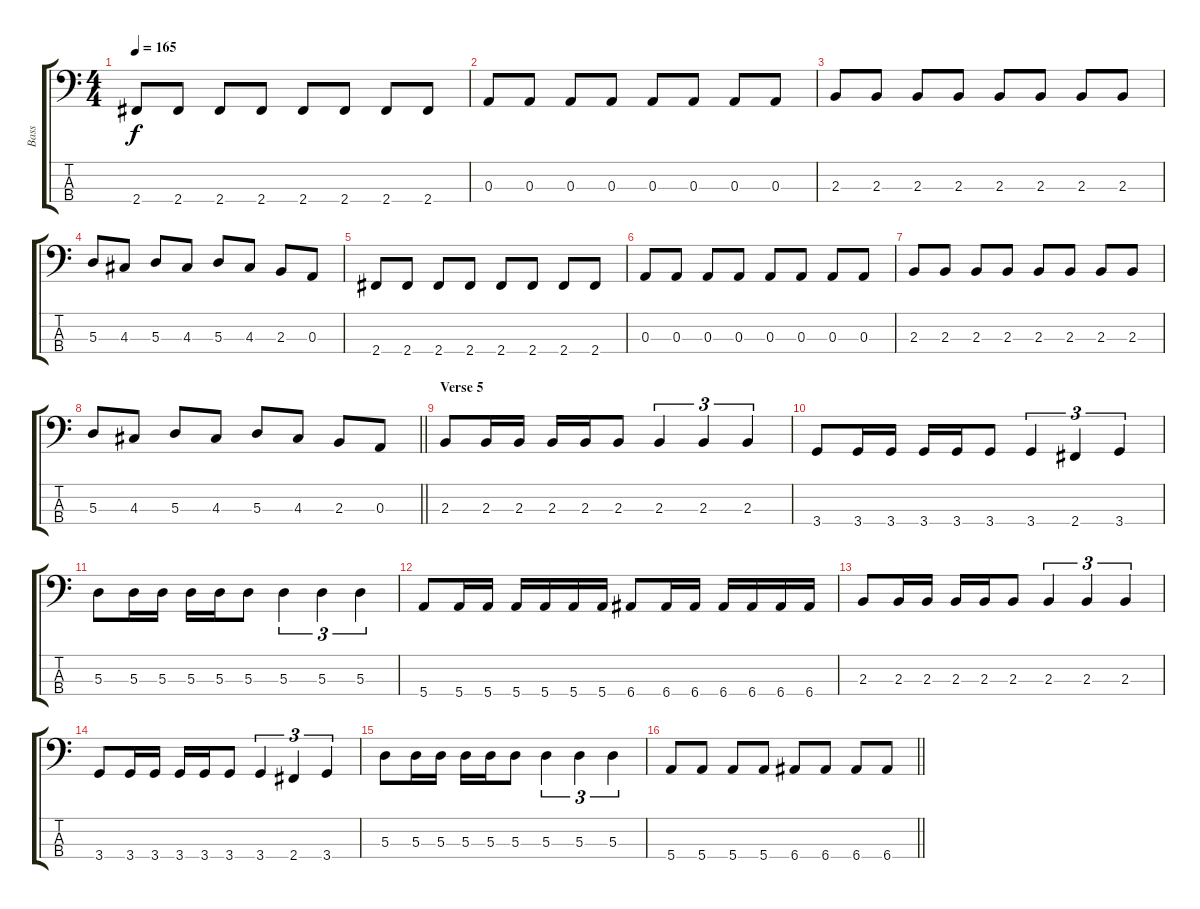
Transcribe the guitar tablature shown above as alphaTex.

\track ("Bass" "Bass") {instrument electricbassfinger}
\staff {score tabs}
\tuning (G2 D2 A1 E1) {hide}
\ts (4 4)
\tempo 165
\clef f4
\ks c
2.4.8{dy f} 2.4.8 2.4.8 2.4.8 2.4.8 2.4.8 2.4.8 2.4.8 |
0.3.8 0.3.8 0.3.8 0.3.8 0.3.8 0.3.8 0.3.8 0.3.8 |
2.3.8 2.3.8 2.3.8 2.3.8 2.3.8 2.3.8 2.3.8 2.3.8 |
5.3.8 4.3.8 5.3.8 4.3.8 5.3.8 4.3.8 2.3.8 0.3.8 |
2.4.8 2.4.8 2.4.8 2.4.8 2.4.8 2.4.8 2.4.8 2.4.8 |
0.3.8 0.3.8 0.3.8 0.3.8 0.3.8 0.3.8 0.3.8 0.3.8 |
2.3.8 2.3.8 2.3.8 2.3.8 2.3.8 2.3.8 2.3.8 2.3.8 |
\barLineRight lightlight
5.3.8 4.3.8 5.3.8 4.3.8 5.3.8 4.3.8 2.3.8 0.3.8 |
\section ("" "Verse 5")
2.3.8 2.3.16 2.3.16 2.3.16 2.3.16 2.3.8 2.3.4{tu (3 2)} 2.3.4{tu (3 2)} 2.3.4{tu (3 2)} |
3.4.8 3.4.16 3.4.16 3.4.16 3.4.16 3.4.8 3.4.4{tu (3 2)} 2.4.4{tu (3 2)} 3.4.4{tu (3 2)} |
5.3.8 5.3.16 5.3.16 5.3.16 5.3.16 5.3.8 5.3.4{tu (3 2)} 5.3.4{tu (3 2)} 5.3.4{tu (3 2)} |
5.4.8 5.4.16 5.4.16 5.4.16 5.4.16 5.4.16 5.4.16 6.4.8 6.4.16 6.4.16 6.4.16 6.4.16 6.4.16 6.4.16 |
2.3.8 2.3.16 2.3.16 2.3.16 2.3.16 2.3.8 2.3.4{tu (3 2)} 2.3.4{tu (3 2)} 2.3.4{tu (3 2)} |
3.4.8 3.4.16 3.4.16 3.4.16 3.4.16 3.4.8 3.4.4{tu (3 2)} 2.4.4{tu (3 2)} 3.4.4{tu (3 2)} |
5.3.8 5.3.16 5.3.16 5.3.16 5.3.16 5.3.8 5.3.4{tu (3 2)} 5.3.4{tu (3 2)} 5.3.4{tu (3 2)} |
\barLineRight lightlight
5.4.8 5.4.8 5.4.8 5.4.8 6.4.8 6.4.8 6.4.8 6.4.8
